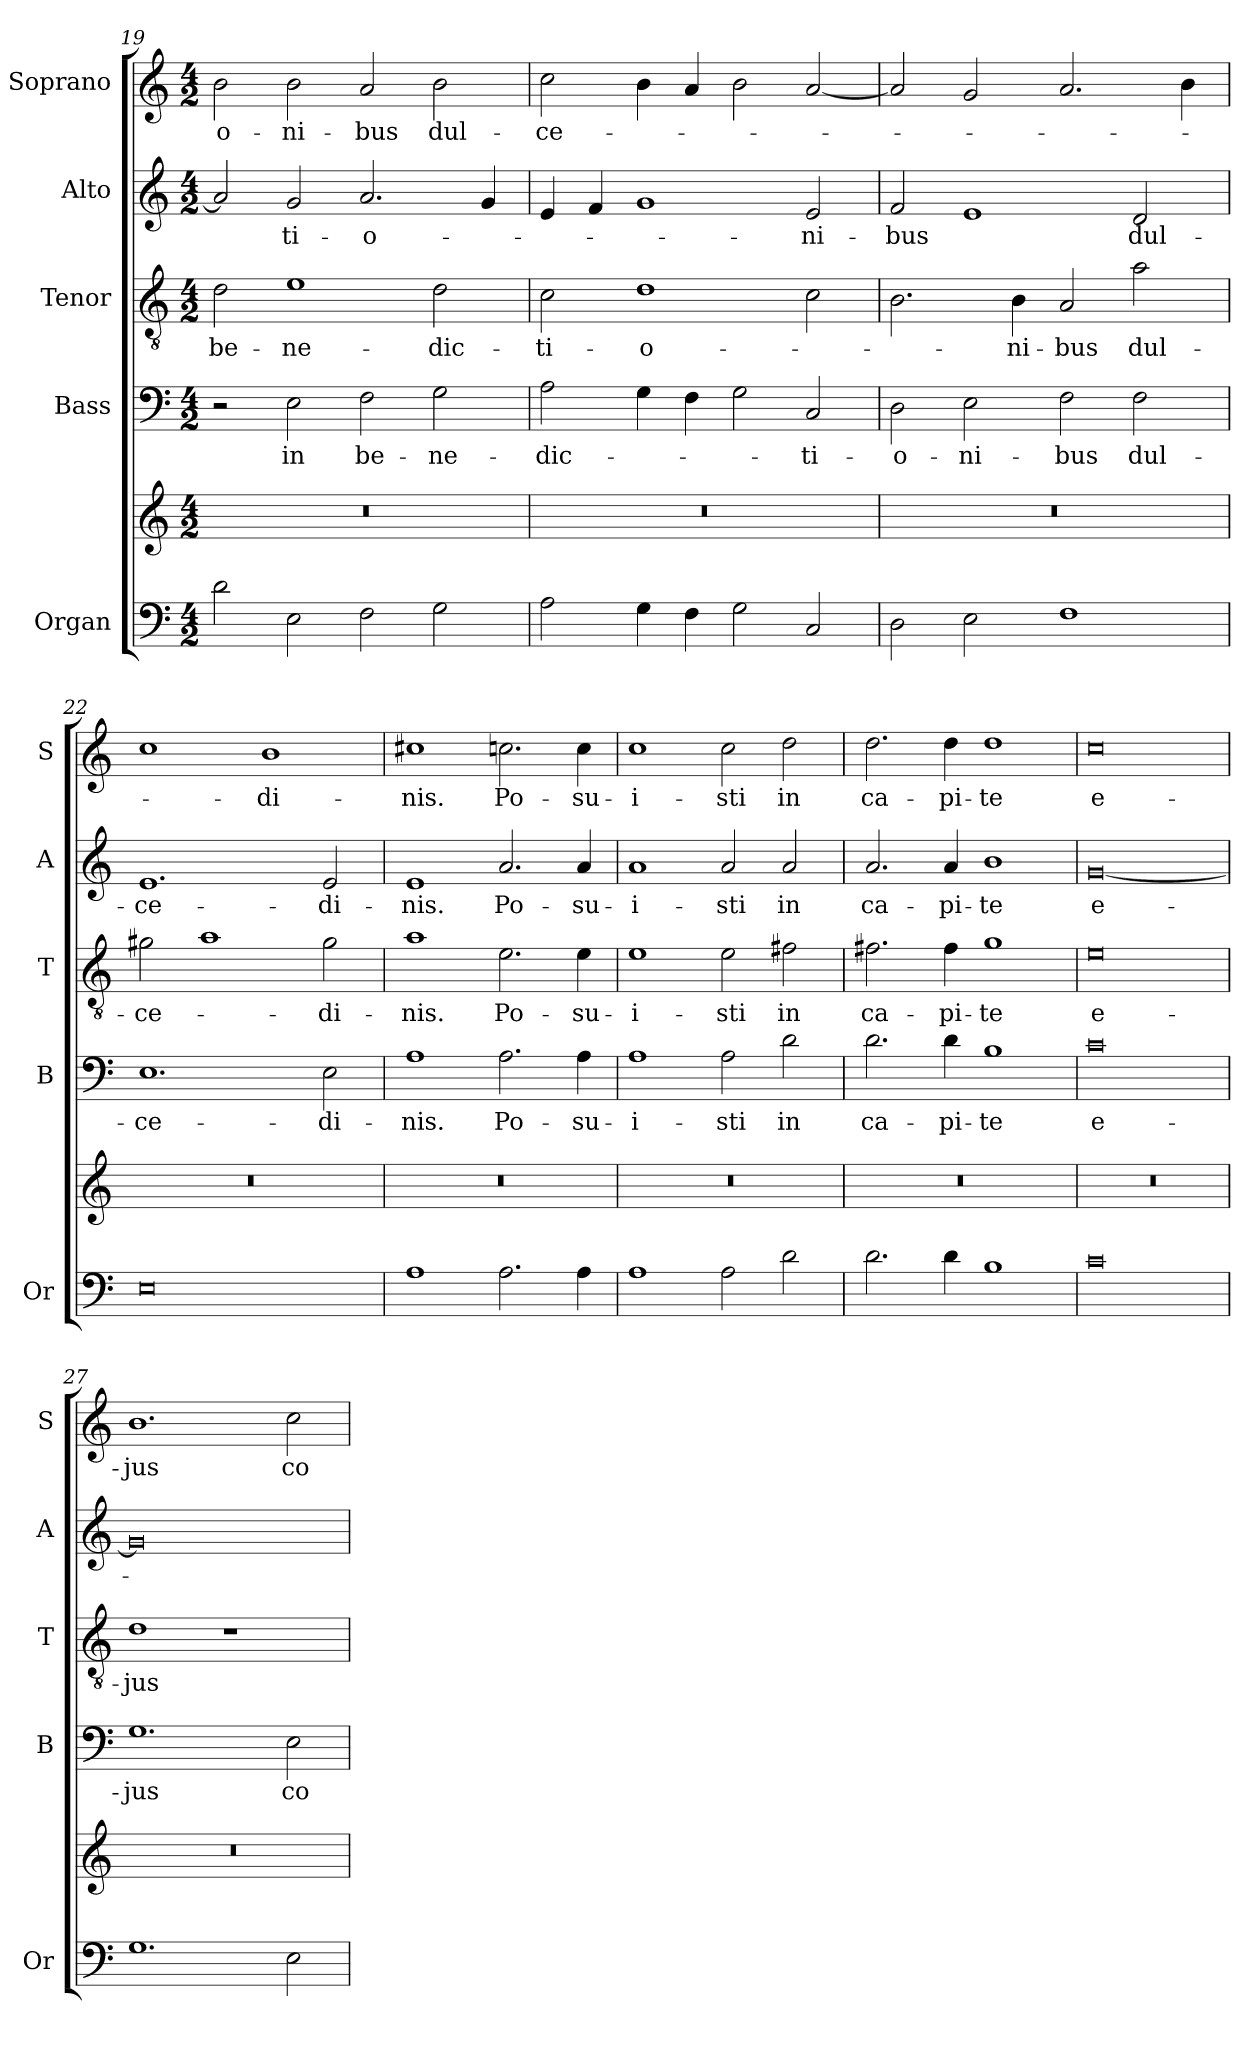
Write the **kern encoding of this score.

**kern	**kern	**kern	**text	**kern	**text	**kern	**text	**kern	**text
*part5	*part5	*part4	*part4	*part3	*part3	*part2	*part2	*part1	*part1
*staff6	*staff5	*staff4	*staff4	*staff3	*staff3	*staff2	*staff2	*staff1	*staff1
*I"Organ	*	*I"Bass	*	*I"Tenor	*	*I"Alto	*	*I"Soprano	*
*I'Or	*	*I'B	*	*I'T	*	*I'A	*	*I'S	*
*clefF4	*clefG2	*clefF4	*	*clefGv2	*	*clefG2	*	*clefG2	*
*k[]	*k[]	*k[]	*	*k[]	*	*k[]	*	*k[]	*
*C:	*C:	*C:	*	*C:	*	*C:	*	*C:	*
*M4/2	*M4/2	*M4/2	*	*M4/2	*	*M4/2	*	*M4/2	*
=19	=19	=19	=19	=19	=19	=19	=19	=19	=19
!	!	!	!	!	!LO:LY:b	!	!	!	!LO:LY:b
2d\	0r	2r	.	2d\	be-	2a/]	.	2b\	-o-
!	!	!	!LO:LY:b	!	!LO:LY:b	!	!LO:LY:b	!	!LO:LY:b
2E\	.	2E\	in	1e	-ne-	2g/	-ti-	2b\	-ni-
!	!	!	!LO:LY:b	!	!	!	!LO:LY:b	!	!LO:LY:b
2F\	.	2F\	be-	.	.	2.a/	-o-	2a/	-bus
!	!	!	!LO:LY:b	!	!LO:LY:b	!	!	!	!LO:LY:b
2G\	.	2G\	-ne-	2d\	-dic-	.	.	2b\	dul-
.	.	.	.	.	.	4g/	.	.	.
=20	=20	=20	=20	=20	=20	=20	=20	=20	=20
!	!	!	!LO:LY:b	!	!LO:LY:b	!	!	!	!LO:LY:b
2A\	0r	2A\	-dic-	2c\	-ti-	4e/	.	2cc\	-ce-
.	.	.	.	.	.	4f/	.	.	.
!	!	!	!	!	!LO:LY:b	!	!	!	!
4G\	.	4G\	.	1d	-o-	1g	.	4b\	.
4F\	.	4F\	.	.	.	.	.	4a/	.
2G\	.	2G\	.	.	.	.	.	2b\	.
!	!	!	!LO:LY:b	!	!	!	!LO:LY:b	!	!
2C/	.	2C/	-ti-	2c\	.	2e/	-ni-	[2a/	.
=21	=21	=21	=21	=21	=21	=21	=21	=21	=21
!	!	!	!LO:LY:b	!	!	!	!LO:LY:b	!	!
2D\	0r	2D\	-o-	2.B\	.	2f/	-bus	2a/]	.
!	!	!	!LO:LY:b	!	!	!	!	!	!
2E\	.	2E\	-ni-	.	.	1e	.	2g/	.
!	!	!	!	!	!LO:LY:b	!	!	!	!
.	.	.	.	4B\	-ni-	.	.	.	.
!	!	!	!LO:LY:b	!	!LO:LY:b	!	!	!	!
1F	.	2F\	-bus	2A/	-bus	.	.	2.a/	.
!	!	!	!LO:LY:b	!	!LO:LY:b	!	!LO:LY:b	!	!
.	.	2F\	dul-	2a\	dul-	2d/	dul-	.	.
.	.	.	.	.	.	.	.	4b\	.
!!LO:LB:g=z
=22	=22	=22	=22	=22	=22	=22	=22	=22	=22
!	!	!	!LO:LY:b	!	!LO:LY:b	!	!LO:LY:b	!	!
0E	0r	1.E	-ce-	2g#X\	-ce-	1.e	-ce-	1cc	.
.	.	.	.	1a	.	.	.	.	.
!	!	!	!	!	!	!	!	!	!LO:LY:b
.	.	.	.	.	.	.	.	1b	-di-
!	!	!	!LO:LY:b	!	!LO:LY:b	!	!LO:LY:b	!	!
.	.	2E\	-di-	2g#\	-di-	2e/	-di-	.	.
=23	=23	=23	=23	=23	=23	=23	=23	=23	=23
!	!	!	!LO:LY:b	!	!LO:LY:b	!	!LO:LY:b	!	!LO:LY:b
1A	0r	1A	-nis.	1a	-nis.	1e	-nis.	1cc#X	-nis.
!	!	!	!LO:LY:b	!	!LO:LY:b	!	!LO:LY:b	!	!LO:LY:b
2.A\	.	2.A\	Po-	2.e\	Po-	2.a/	Po-	2.ccn\	Po-
!	!	!	!LO:LY:b	!	!LO:LY:b	!	!LO:LY:b	!	!LO:LY:b
4A\	.	4A\	-su-	4e\	-su-	4a/	-su-	4cc\	-su-
=24	=24	=24	=24	=24	=24	=24	=24	=24	=24
!	!	!	!LO:LY:b	!	!LO:LY:b	!	!LO:LY:b	!	!LO:LY:b
1A	0r	1A	-i-	1e	-i-	1a	-i-	1cc	-i-
!	!	!	!LO:LY:b	!	!LO:LY:b	!	!LO:LY:b	!	!LO:LY:b
2A\	.	2A\	-sti	2e\	-sti	2a/	-sti	2cc\	-sti
!	!	!	!LO:LY:b	!	!LO:LY:b	!	!LO:LY:b	!	!LO:LY:b
2d\	.	2d\	in	2f#X\	in	2a/	in	2dd\	in
=25	=25	=25	=25	=25	=25	=25	=25	=25	=25
!	!	!	!LO:LY:b	!	!LO:LY:b	!	!LO:LY:b	!	!LO:LY:b
2.d\	0r	2.d\	ca-	2.f#X\	ca-	2.a/	ca-	2.dd\	ca-
!	!	!	!LO:LY:b	!	!LO:LY:b	!	!LO:LY:b	!	!LO:LY:b
4d\	.	4d\	-pi-	4f#\	-pi-	4a/	-pi-	4dd\	-pi-
!	!	!	!LO:LY:b	!	!LO:LY:b	!	!LO:LY:b	!	!LO:LY:b
1B	.	1B	-te	1g	-te	1b	-te	1dd	-te
=26	=26	=26	=26	=26	=26	=26	=26	=26	=26
!	!	!	!LO:LY:b	!	!LO:LY:b	!	!LO:LY:b	!	!LO:LY:b
0c	0r	0c	e-	0e	e-	[0g	e-	0cc	e-
=27	=27	=27	=27	=27	=27	=27	=27	=27	=27
!	!	!	!LO:LY:b	!	!LO:LY:b	!	!	!	!LO:LY:b
1.G	0r	1.G	-jus	1d	-jus	0g]	.	1.b	-jus
.	.	.	.	1r	.	.	.	.	.
!	!	!	!LO:LY:b	!	!	!	!	!	!LO:LY:b
2E\	.	2E\	co-	.	.	.	.	2cc\	co-
=	=	=	=	=	=	=	=	=	=
*-	*-	*-	*-	*-	*-	*-	*-	*-	*-
